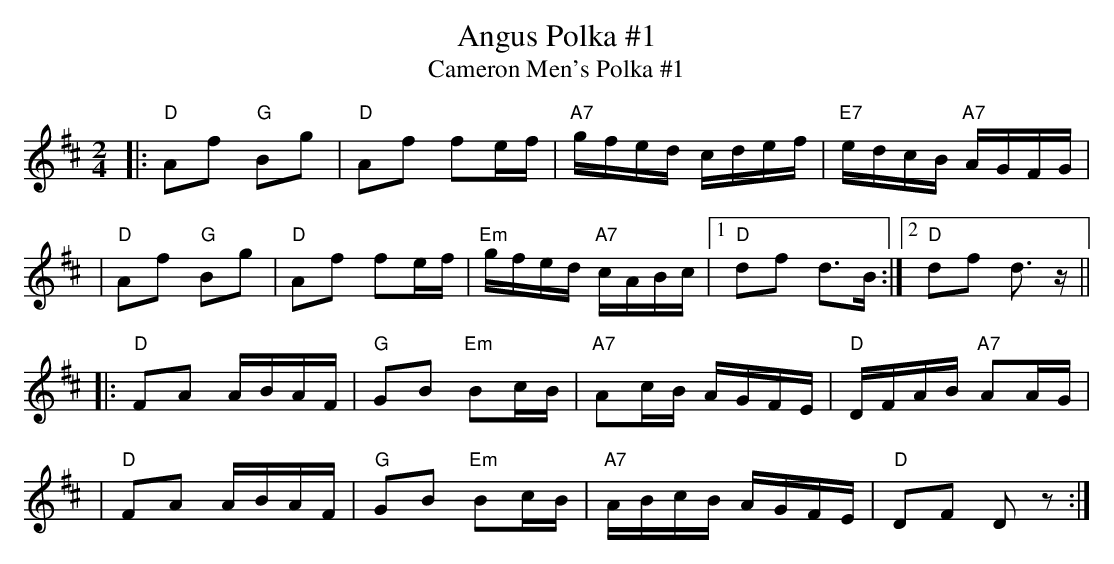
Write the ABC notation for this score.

X:1
T: Angus Polka #1
T: Cameron Men's Polka #1
M: 2/4
L: 1/16
K: D
|: "D"A2f2 "G"B2g2 | "D"A2f2     f2ef | "A7"gfed     cdef | "E7"edcB "A7"AGFG  |
|  "D"A2f2 "G"B2g2 | "D"A2f2     f2ef | "Em"gfed "A7"cABc |1 "D"d2f2     d3B  :|2 "D"d2f2 d3 z ||
|: "D"F2A2    ABAF | "G"G2B2 "Em"B2cB | "A7"A2cB     AGFE |  "D"DFAB "A7"A2AG  |
|  "D"F2A2    ABAF | "G"G2B2 "Em"B2cB | "A7"ABcB     AGFE |  "D"D2F2     D2z2 :|]
